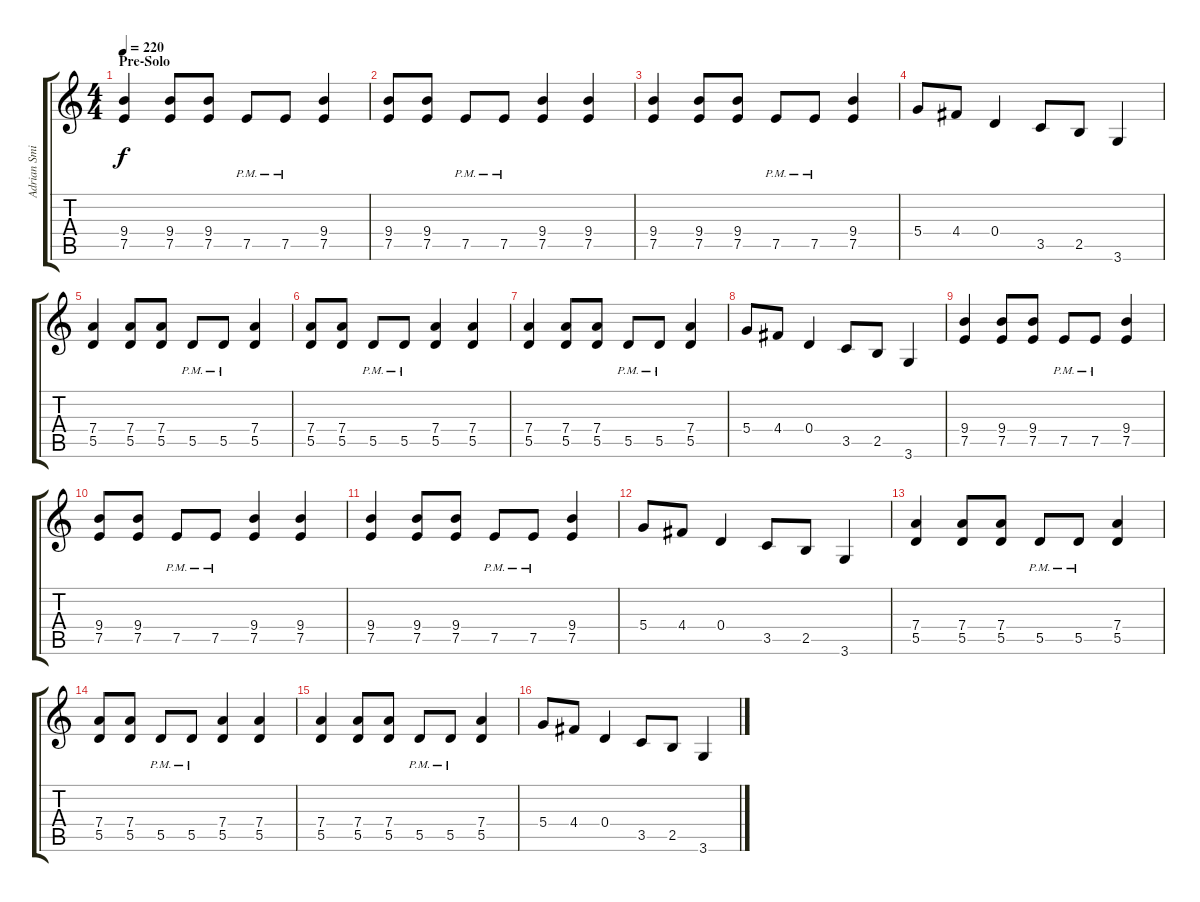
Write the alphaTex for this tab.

\track ("Adrian Smith (Guitar-2)" "Adrian Smi") {instrument overdrivenguitar}
\staff {score tabs}
\tuning (E4 B3 G3 D3 A2 E2) {hide}
\ts (4 4)
\section ("" "Pre-Solo")
\tempo 220
\clef g2
\ks c
(9.4 7.5).4{dy f} (9.4 7.5).8 (9.4 7.5).8 7.5{pm}.8 7.5{pm}.8 (9.4 7.5).4 |
(9.4 7.5).8 (9.4 7.5).8 7.5{pm}.8 7.5{pm}.8 (9.4 7.5).4 (9.4 7.5).4 |
(9.4 7.5).4 (9.4 7.5).8 (9.4 7.5).8 7.5{pm}.8 7.5{pm}.8 (9.4 7.5).4 |
5.4.8 4.4.8 0.4.4 3.5.8 2.5.8 3.6.4 |
(7.4 5.5).4 (7.4 5.5).8 (7.4 5.5).8 5.5{pm}.8 5.5{pm}.8 (7.4 5.5).4 |
(7.4 5.5).8 (7.4 5.5).8 5.5{pm}.8 5.5{pm}.8 (7.4 5.5).4 (7.4 5.5).4 |
(7.4 5.5).4 (7.4 5.5).8 (7.4 5.5).8 5.5{pm}.8 5.5{pm}.8 (7.4 5.5).4 |
5.4.8 4.4.8 0.4.4 3.5.8 2.5.8 3.6.4 |
(9.4 7.5).4 (9.4 7.5).8 (9.4 7.5).8 7.5{pm}.8 7.5{pm}.8 (9.4 7.5).4 |
(9.4 7.5).8 (9.4 7.5).8 7.5{pm}.8 7.5{pm}.8 (9.4 7.5).4 (9.4 7.5).4 |
(9.4 7.5).4 (9.4 7.5).8 (9.4 7.5).8 7.5{pm}.8 7.5{pm}.8 (9.4 7.5).4 |
5.4.8 4.4.8 0.4.4 3.5.8 2.5.8 3.6.4 |
(7.4 5.5).4 (7.4 5.5).8 (7.4 5.5).8 5.5{pm}.8 5.5{pm}.8 (7.4 5.5).4 |
(7.4 5.5).8 (7.4 5.5).8 5.5{pm}.8 5.5{pm}.8 (7.4 5.5).4 (7.4 5.5).4 |
(7.4 5.5).4 (7.4 5.5).8 (7.4 5.5).8 5.5{pm}.8 5.5{pm}.8 (7.4 5.5).4 |
5.4.8 4.4.8 0.4.4 3.5.8 2.5.8 3.6.4
